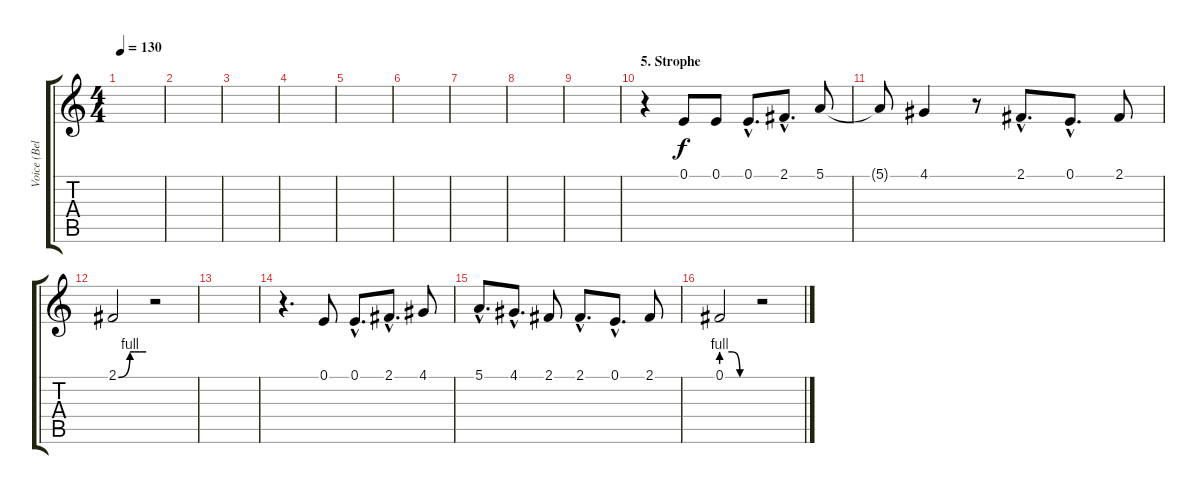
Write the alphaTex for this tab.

\track ("Voice (Bela)" "Voice (Bel") {instrument flute}
\staff {score tabs}
\tuning (E4 B3 G3 D3 A2 E2) {hide}
\ts (4 4)
\tempo 130
\clef g2
\ks c
|
|
|
|
|
|
|
|
|
\section ("" "5. Strophe")
r.4 0.1.8 0.1.8 0.1{hac}.8{d} 2.1{hac}.8{d} 5.1.8 |
5.1{t}.8 4.1.4 r.8 2.1{hac}.8{d} 0.1{hac}.8{d} 2.1.8 |
2.1{be (custom 0 0 25 4 35 4 45 4 60 4)}.2 r.2 |
|
r.4{d} 0.1.8 0.1{hac}.8{d} 2.1{hac}.8{d} 4.1.8 |
5.1{hac}.8{d} 4.1{hac}.8{d} 2.1.8 2.1{hac}.8{d} 0.1{hac}.8{d} 2.1.8 |
0.1{be (custom 0 4 20 4 35 0 40 0 60 0)}.2 r.2
